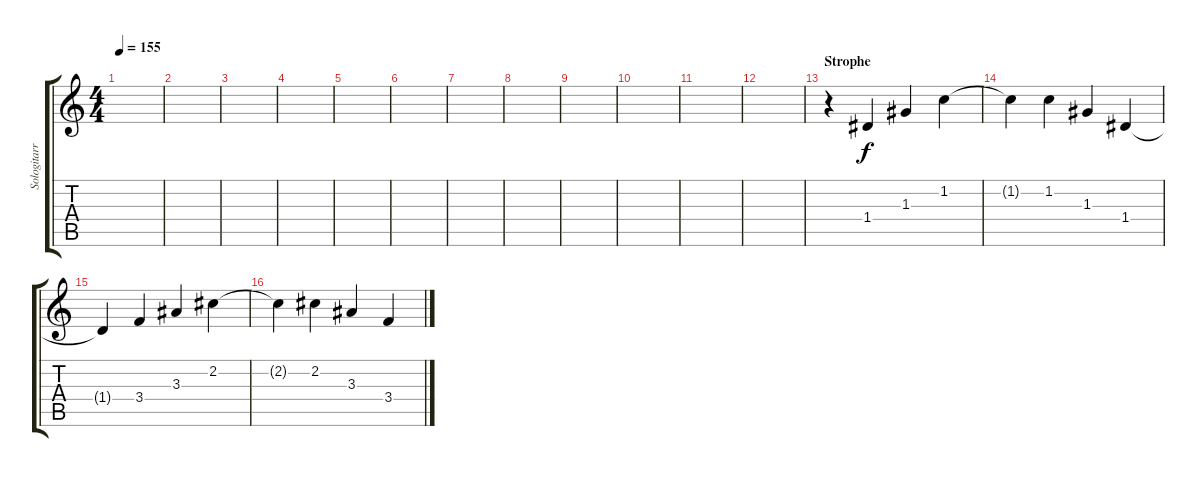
\track ("Sologitarre" "Sologitarr") {instrument electricguitarclean}
\staff {score tabs}
\tuning (E4 B3 G3 D3 A2 E2) {hide}
\ts (4 4)
\tempo 155
\clef g2
\ks c
|
|
|
|
|
|
|
|
|
|
|
|
\section ("" "Strophe")
r.4{instrument electricguitarclean} 1.4.4 1.3.4 1.2.4 |
1.2{t}.4 1.2.4 1.3.4 1.4.4 |
1.4{t}.4 3.4.4 3.3.4 2.2.4 |
2.2{t}.4 2.2.4 3.3.4 3.4.4
